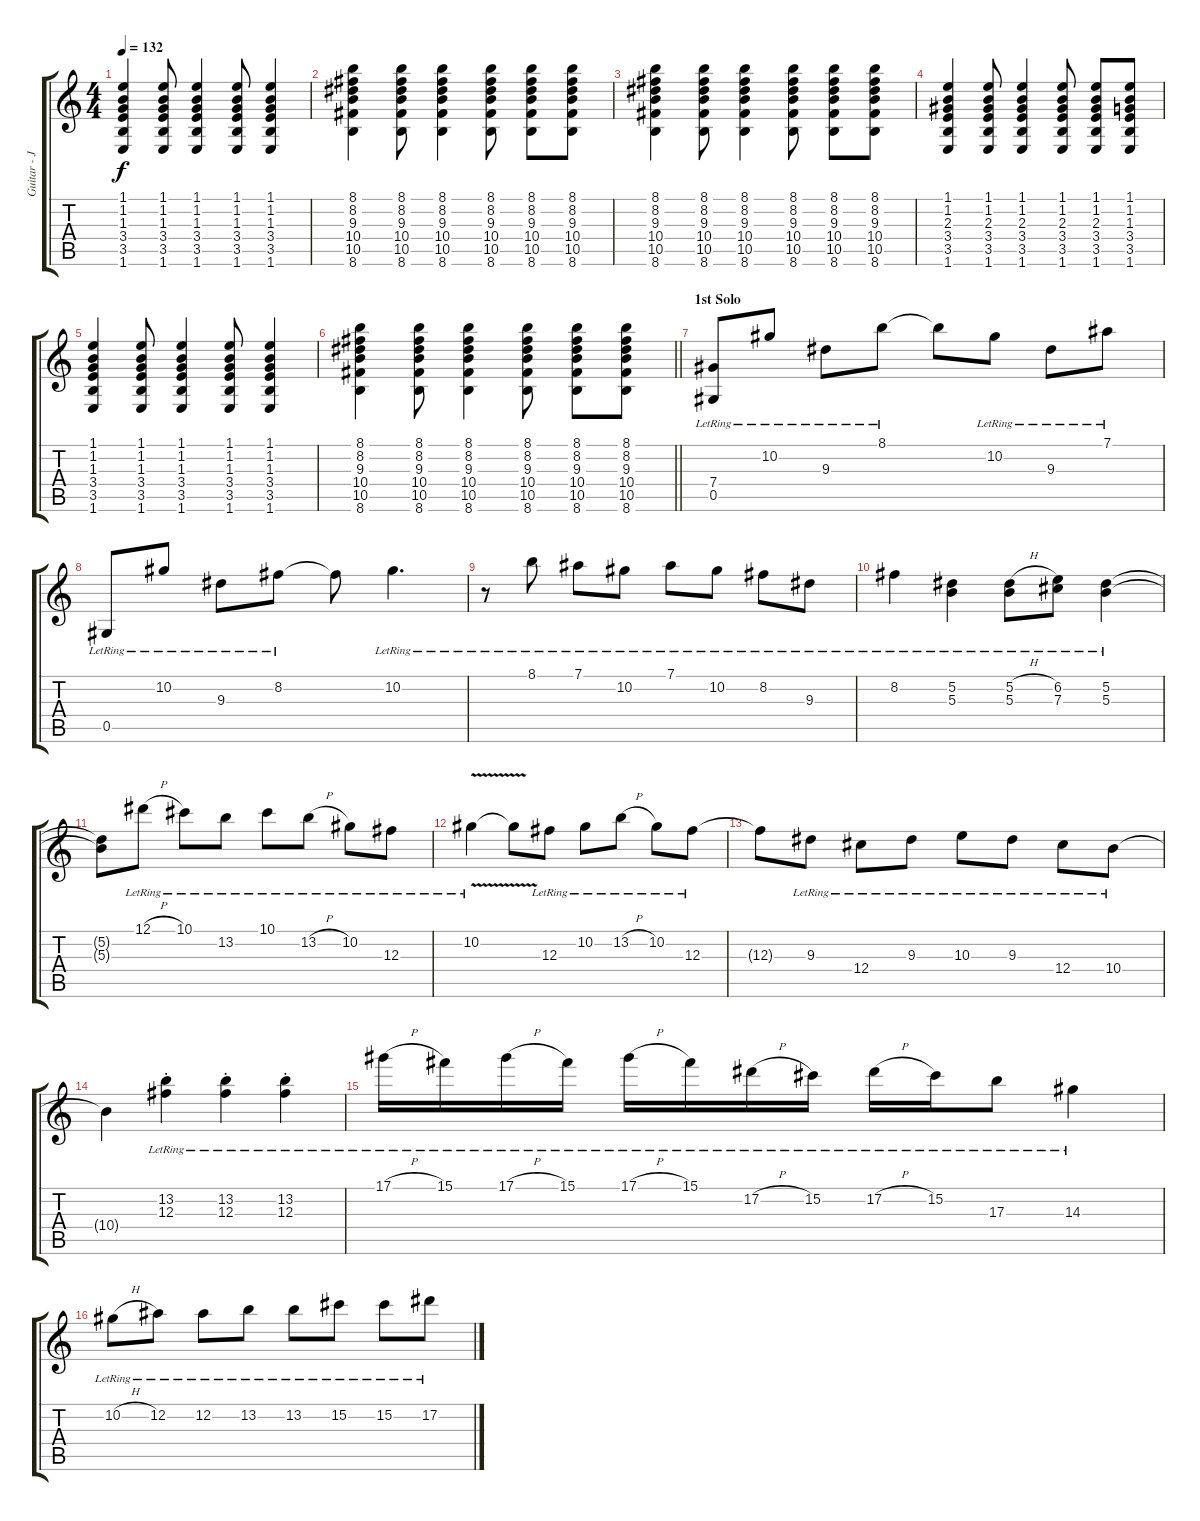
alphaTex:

\track ("Guitar - John Squire" "Guitar - J") {instrument distortionguitar}
\staff {score tabs}
\tuning (Eb4 Bb3 Gb3 Db3 Ab2 Eb2) {hide}
\ts (4 4)
\tempo 132
\clef g2
\ks c
(1.1 1.2 1.3 3.4 3.5 1.6).4{dy f} (1.1 1.2 1.3 3.4 3.5 1.6).8 (1.1 1.2 1.3 3.4 3.5 1.6).4 (1.1 1.2 1.3 3.4 3.5 1.6).8 (1.1 1.2 1.3 3.4 3.5 1.6).4 |
(8.1 8.2 9.3 10.4 10.5 8.6).4 (8.1 8.2 9.3 10.4 10.5 8.6).8 (8.1 8.2 9.3 10.4 10.5 8.6).4 (8.1 8.2 9.3 10.4 10.5 8.6).8 (8.1 8.2 9.3 10.4 10.5 8.6).8 (8.1 8.2 9.3 10.4 10.5 8.6).8 |
(8.1 8.2 9.3 10.4 10.5 8.6).4 (8.1 8.2 9.3 10.4 10.5 8.6).8 (8.1 8.2 9.3 10.4 10.5 8.6).4 (8.1 8.2 9.3 10.4 10.5 8.6).8 (8.1 8.2 9.3 10.4 10.5 8.6).8 (8.1 8.2 9.3 10.4 10.5 8.6).8 |
(1.1 1.2 2.3 3.4 3.5 1.6).4 (1.1 1.2 2.3 3.4 3.5 1.6).8 (1.1 1.2 2.3 3.4 3.5 1.6).4 (1.1 1.2 2.3 3.4 3.5 1.6).8 (1.1 1.2 2.3 3.4 3.5 1.6).8 (1.1 1.2 1.3 3.4 3.5 1.6).8 |
(1.1 1.2 1.3 3.4 3.5 1.6).4 (1.1 1.2 1.3 3.4 3.5 1.6).8 (1.1 1.2 1.3 3.4 3.5 1.6).4 (1.1 1.2 1.3 3.4 3.5 1.6).8 (1.1 1.2 1.3 3.4 3.5 1.6).4 |
\barLineRight lightlight
(8.1 8.2 9.3 10.4 10.5 8.6).4 (8.1 8.2 9.3 10.4 10.5 8.6).8 (8.1 8.2 9.3 10.4 10.5 8.6).4 (8.1 8.2 9.3 10.4 10.5 8.6).8 (8.1 8.2 9.3 10.4 10.5 8.6).8 (8.1 8.2 9.3 10.4 10.5 8.6).8 |
\section ("" "1st Solo")
(7.4{lr} 0.5{lr}).8 10.2{lr}.8 9.3{lr}.8 8.1{lr}.8 8.1{t}.8 10.2{lr}.8 9.3{lr}.8 7.1{lr}.8 |
0.5{lr}.8 10.2{lr}.8 9.3{lr}.8 8.2{lr}.8 8.2{t}.8 10.2{lr}.4{d} |
r.8 8.1{lr}.8 7.1{lr}.8 10.2{lr}.8 7.1{lr}.8 10.2{lr}.8 8.2{lr}.8 9.3{lr}.8 |
8.2{lr}.4 (5.2{lr} 5.3{lr}).4 (5.2{h lr} 5.3{lr}).8 (6.2{lr} 7.3{lr}).8 (5.2{lr} 5.3{lr}).4 |
(5.2{t} 5.3{t}).8 12.1{h lr}.8 10.1{lr}.8 13.2{lr}.8 10.1{lr}.8 13.2{h lr}.8 10.2{lr}.8 12.3{lr}.8 |
10.2{v lr}.4 10.2{t}.8 12.3{lr}.8 10.2{lr}.8 13.2{h lr}.8 10.2{lr}.8 12.3{lr}.8 |
12.3{t}.8 9.3{lr}.8 12.4{lr}.8 9.3{lr}.8 10.3{lr}.8 9.3{lr}.8 12.4{lr}.8 10.4{lr}.8 |
10.4{t}.4 (13.2{st lr} 12.3{st lr}).4 (13.2{st lr} 12.3{st lr}).4 (13.2{st lr} 12.3{st lr}).4 |
17.1{h lr}.16 15.1{lr}.16 17.1{h lr}.16 15.1{lr}.16 17.1{h lr}.16 15.1{lr}.16 17.2{h lr}.16 15.2{lr}.16 17.2{h lr}.16 15.2{lr}.16 17.3{lr}.8 14.3{lr}.4 |
10.2{h lr}.8 12.2{lr}.8 12.2{lr}.8 13.2{lr}.8 13.2{lr}.8 15.2{lr}.8 15.2{lr}.8 17.2{lr}.8
